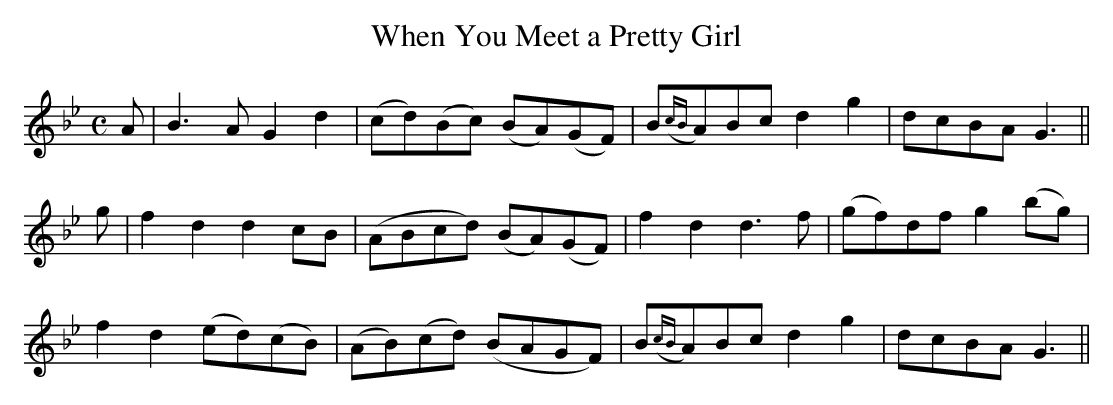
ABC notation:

X:1
T: When You Meet a Pretty Girl
M: C
L: 1/8
K: Gm
A|B3 A G2 d2|(cd)(Bc) (BA)(GF)|B({cB}A)Bc d2 g2|dcBA G3||
g|f2 d2 d2 cB|(ABcd) (BA)(GF)|f2 d2 d3 f|(gf)df g2 (bg)|
f2 d2 (ed)(cB)|(AB)(cd) (BAGF)|B({cB}A)Bc d2 g2|dcBA G3||
